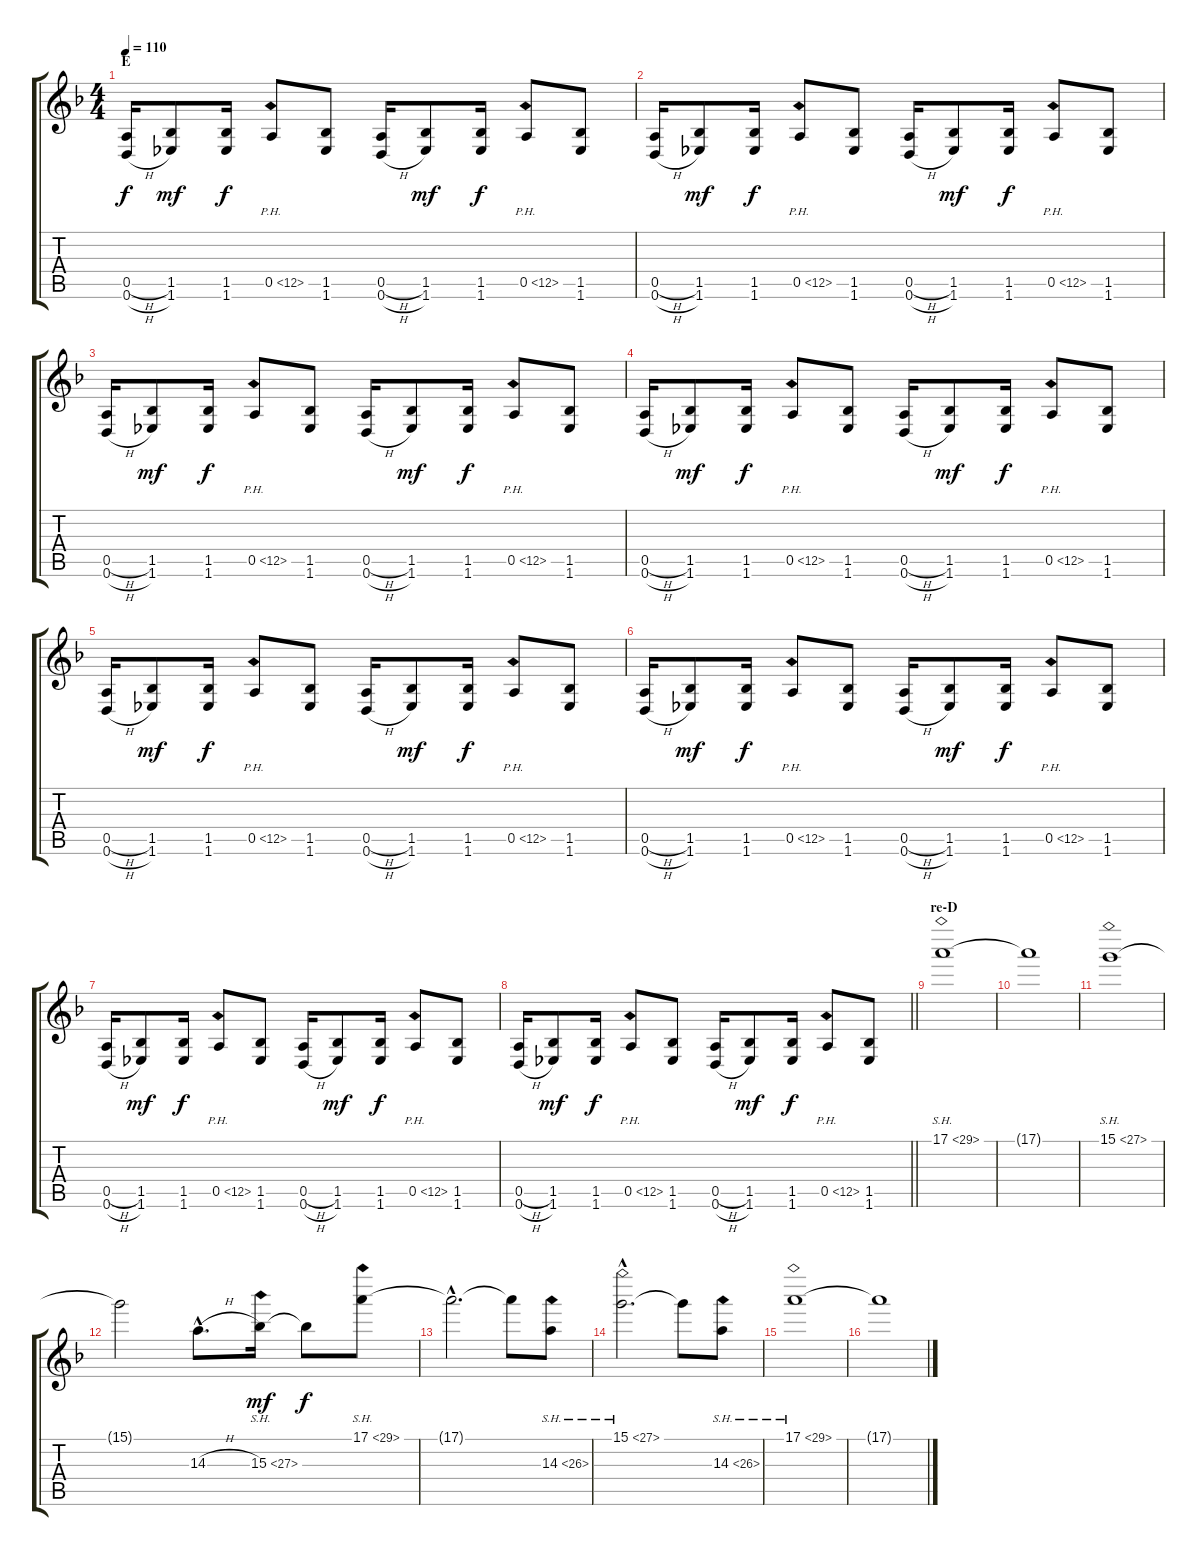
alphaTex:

\track "" {instrument distortionguitar}
\staff {score tabs}
\tuning (E4 B3 G3 D3 A2 D2) {hide}
\ts (4 4)
\section ("" "E")
\tempo 110
\clef g2
\ks dminor
(0.5{h} 0.6{h}).16{dy f volume 12 instrument distortionguitar} (1.5 1.6).8{dy mf} (1.5 1.6).16{dy f} 0.5{ph 12}.8 (1.5 1.6).8 (0.5{h} 0.6{h}).16 (1.5 1.6).8{dy mf} (1.5 1.6).16{dy f} 0.5{ph 12}.8 (1.5 1.6).8 |
(0.5{h} 0.6{h}).16 (1.5 1.6).8{dy mf} (1.5 1.6).16{dy f} 0.5{ph 12}.8 (1.5 1.6).8 (0.5{h} 0.6{h}).16 (1.5 1.6).8{dy mf} (1.5 1.6).16{dy f} 0.5{ph 12}.8 (1.5 1.6).8 |
(0.5{h} 0.6{h}).16 (1.5 1.6).8{dy mf} (1.5 1.6).16{dy f} 0.5{ph 12}.8 (1.5 1.6).8 (0.5{h} 0.6{h}).16 (1.5 1.6).8{dy mf} (1.5 1.6).16{dy f} 0.5{ph 12}.8 (1.5 1.6).8 |
(0.5{h} 0.6{h}).16 (1.5 1.6).8{dy mf} (1.5 1.6).16{dy f} 0.5{ph 12}.8 (1.5 1.6).8 (0.5{h} 0.6{h}).16 (1.5 1.6).8{dy mf} (1.5 1.6).16{dy f} 0.5{ph 12}.8 (1.5 1.6).8 |
(0.5{h} 0.6{h}).16 (1.5 1.6).8{dy mf} (1.5 1.6).16{dy f} 0.5{ph 12}.8 (1.5 1.6).8 (0.5{h} 0.6{h}).16 (1.5 1.6).8{dy mf} (1.5 1.6).16{dy f} 0.5{ph 12}.8 (1.5 1.6).8 |
(0.5{h} 0.6{h}).16 (1.5 1.6).8{dy mf} (1.5 1.6).16{dy f} 0.5{ph 12}.8 (1.5 1.6).8 (0.5{h} 0.6{h}).16 (1.5 1.6).8{dy mf} (1.5 1.6).16{dy f} 0.5{ph 12}.8 (1.5 1.6).8 |
(0.5{h} 0.6{h}).16 (1.5 1.6).8{dy mf} (1.5 1.6).16{dy f} 0.5{ph 12}.8 (1.5 1.6).8 (0.5{h} 0.6{h}).16 (1.5 1.6).8{dy mf} (1.5 1.6).16{dy f} 0.5{ph 12}.8 (1.5 1.6).8 |
\barLineRight lightlight
(0.5{h} 0.6{h}).16 (1.5 1.6).8{dy mf} (1.5 1.6).16{dy f} 0.5{ph 12}.8 (1.5 1.6).8 (0.5{h} 0.6{h}).16 (1.5 1.6).8{dy mf} (1.5 1.6).16{dy f} 0.5{ph 12}.8 (1.5 1.6).8 |
\section ("" "re-D")
17.1{sh 12}.1{volume 10 instrument distortionguitar} |
17.1{t}.1 |
15.1{sh 12}.1 |
15.1{t}.2 14.3{h hac}.8{d} 15.3{sh 12}.16{dy mf} 15.3{t}.8{dy f} 17.1{sh 12}.8 |
17.1{hac t}.2{d} 17.1{t}.8 14.3{sh 12}.8 |
15.1{sh 12 hac}.2{d} 15.1{t}.8 14.3{sh 12}.8 |
17.1{sh 12}.1 |
17.1{t}.1
